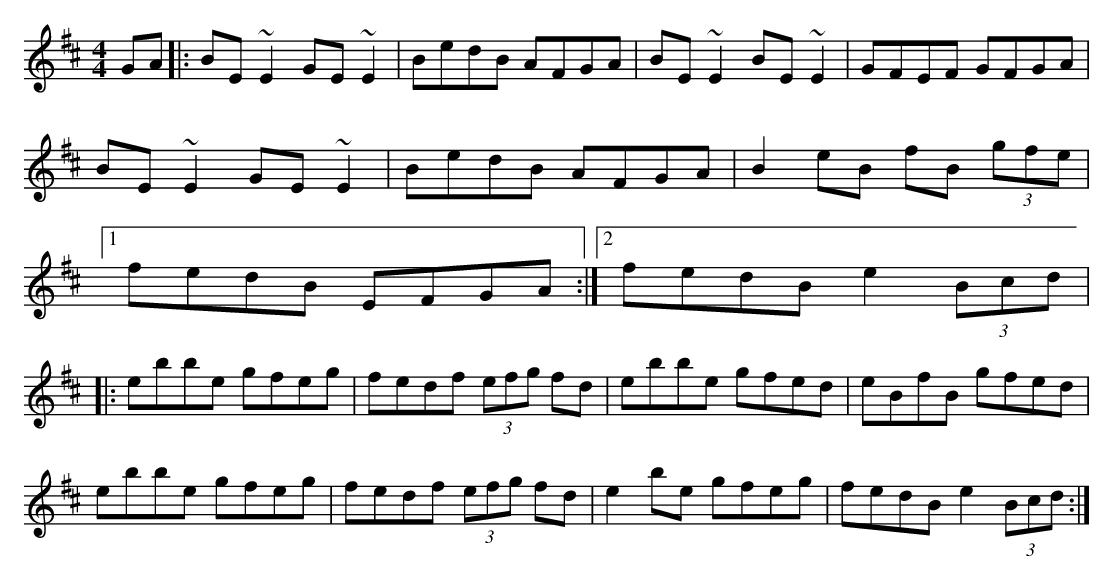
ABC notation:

X:1
M:4/4
K:Edor
GA|:BE~E2 GE~E2|BedB AFGA|BE~E2 BE~E2|GFEF GFGA|
BE~E2 GE~E2|BedB AFGA|B2 eB fB (3gfe|
[1fedB EFGA:|2 fedB e2 (3Bcd|
|:ebbe gfeg|fedf (3efg fd|ebbe gfed|eBfB gfed|
ebbe gfeg|fedf (3efg fd|e2be gfeg|fedB e2 (3Bcd:|
